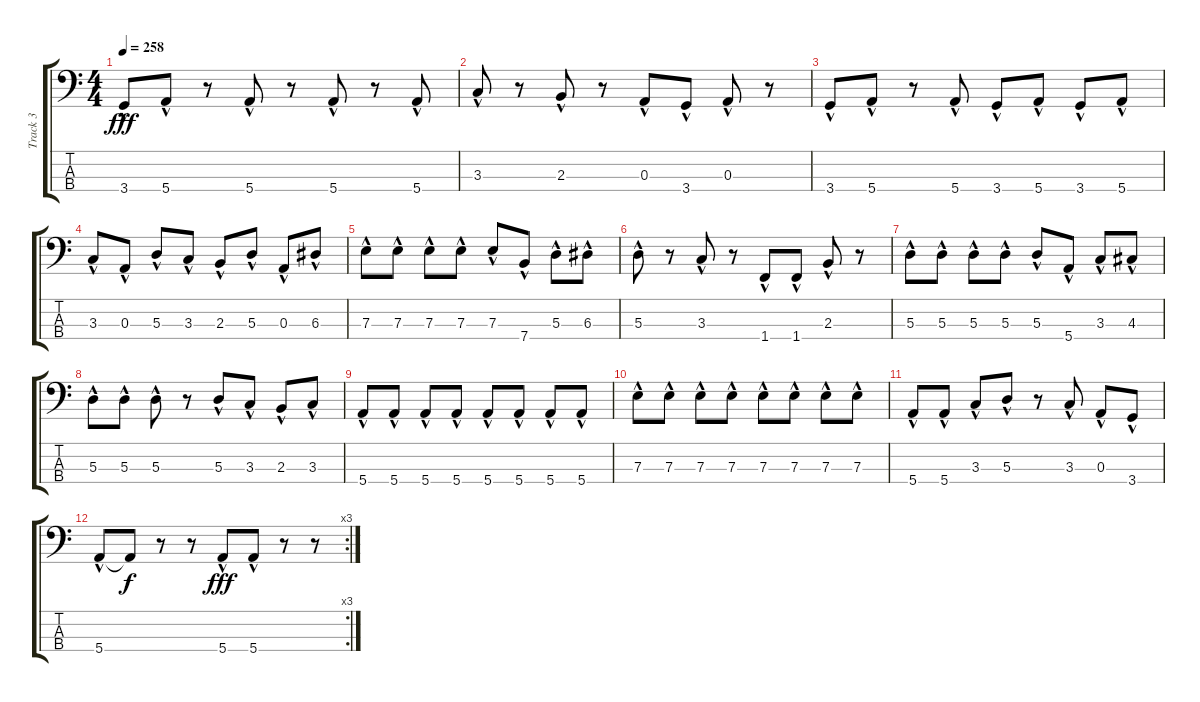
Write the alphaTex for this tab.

\track ("Track 3" "Track 3") {instrument electricbasspick bank 6}
\staff {score tabs}
\tuning (G2 D2 A1 E1) {hide}
\ts (4 4)
\tempo 258
\clef f4
\ks c
3.4{hac}.8{dy fff} 5.4{hac}.8 r.8 5.4{hac}.8 r.8 5.4{hac}.8 r.8 5.4{hac}.8 |
3.3{hac}.8 r.8 2.3{hac}.8 r.8 0.3{hac}.8 3.4{hac}.8 0.3{hac}.8 r.8 |
3.4{hac}.8 5.4{hac}.8 r.8 5.4{hac}.8 3.4{hac}.8 5.4{hac}.8 3.4{hac}.8 5.4{hac}.8 |
3.3{hac}.8 0.3{hac}.8 5.3{hac}.8 3.3{hac}.8 2.3{hac}.8 5.3{hac}.8 0.3{hac}.8 6.3{hac}.8 |
7.3{hac}.8 7.3{hac}.8 7.3{hac}.8 7.3{hac}.8 7.3{hac}.8 7.4{hac}.8 5.3{hac}.8 6.3{hac}.8 |
5.3{hac}.8 r.8 3.3{hac}.8 r.8 1.4{hac}.8 1.4{hac}.8 2.3{hac}.8 r.8 |
5.3{hac}.8 5.3{hac}.8 5.3{hac}.8 5.3{hac}.8 5.3{hac}.8 5.4{hac}.8 3.3{hac}.8 4.3{hac}.8 |
5.3{hac}.8 5.3{hac}.8 5.3{hac}.8 r.8 5.3{hac}.8 3.3{hac}.8 2.3{hac}.8 3.3{hac}.8 |
5.4{hac}.8 5.4{hac}.8 5.4{hac}.8 5.4{hac}.8 5.4{hac}.8 5.4{hac}.8 5.4{hac}.8 5.4{hac}.8 |
7.3{hac}.8 7.3{hac}.8 7.3{hac}.8 7.3{hac}.8 7.3{hac}.8 7.3{hac}.8 7.3{hac}.8 7.3{hac}.8 |
5.4{hac}.8 5.4{hac}.8 3.3{hac}.8 5.3{hac}.8 r.8 3.3{hac}.8 0.3{hac}.8 3.4{hac}.8 |
\rc 3
5.4{hac}.8 5.4{t}.8{dy f} r.8 r.8 5.4{hac}.8{dy fff} 5.4{hac}.8 r.8 r.8
